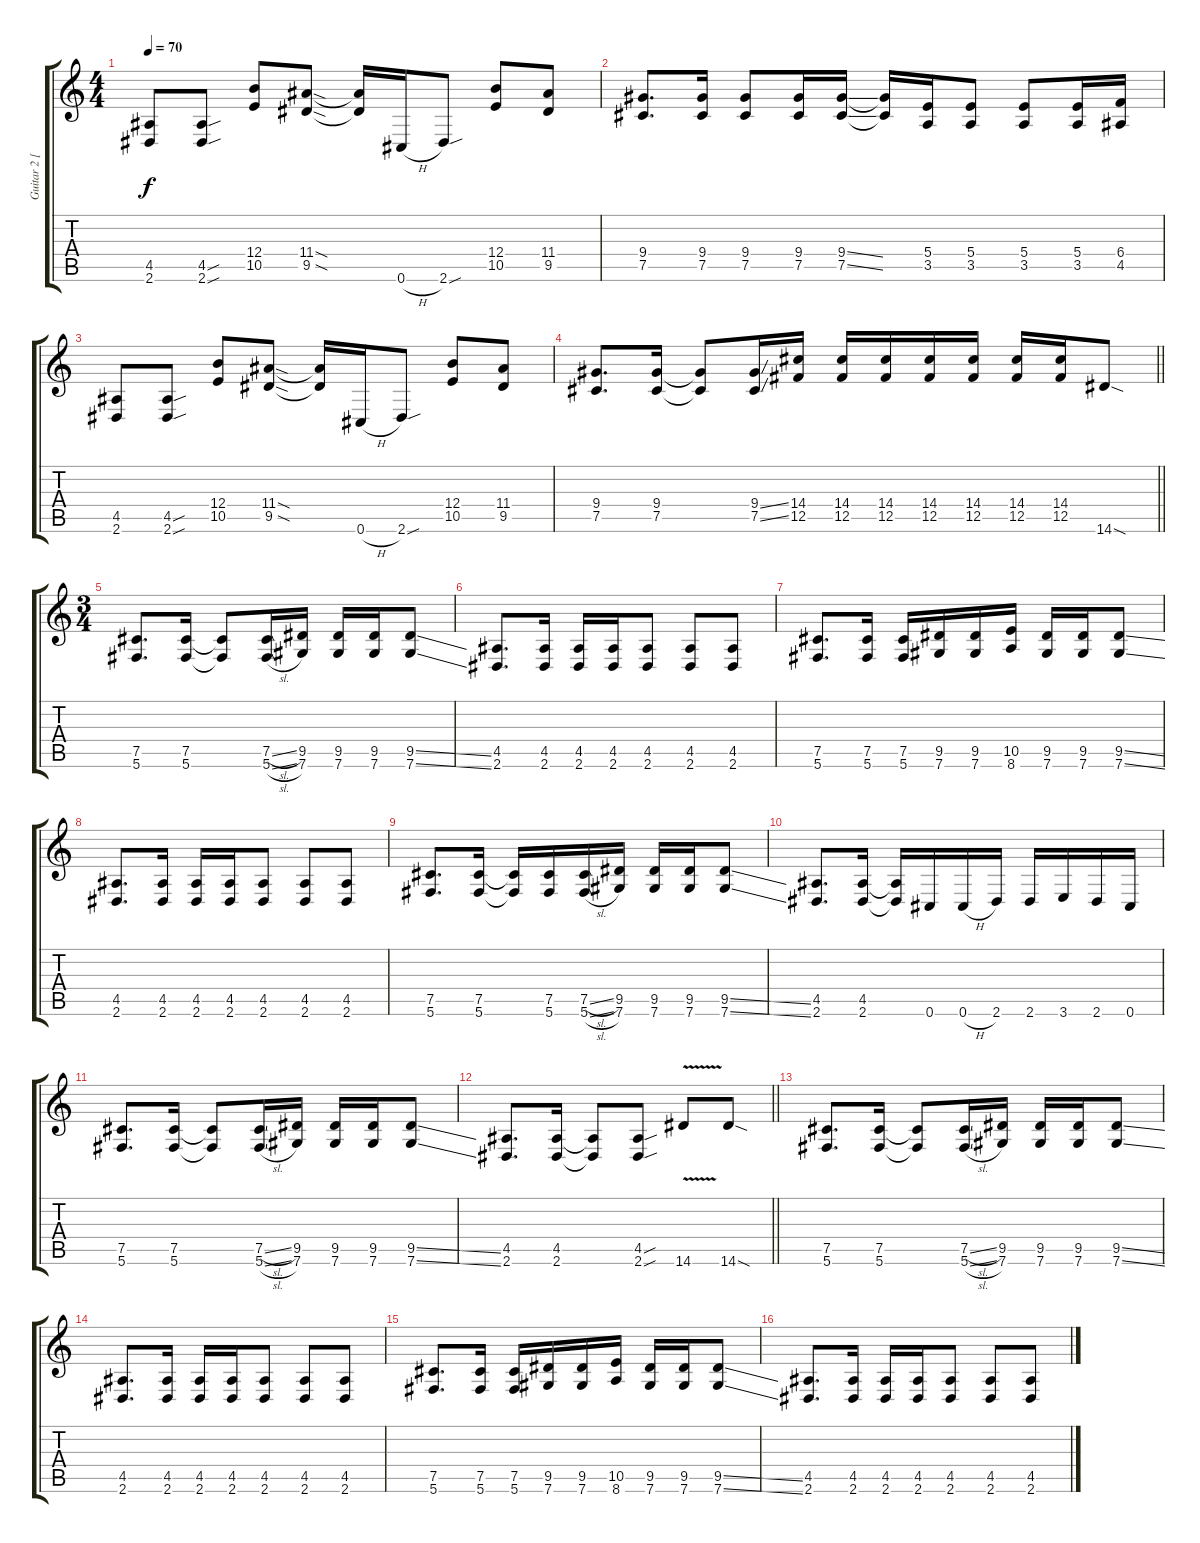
\track ("Guitar 2 [Dis]" "Guitar 2 [") {instrument distortionguitar}
\staff {score tabs}
\tuning (Db4 Ab3 E3 B2 Gb2 Db2) {hide}
\ts (4 4)
\tempo 70
\clef g2
\ks c
(4.5 2.6).8{dy f} (4.5{sou} 2.6{sou}).8 (12.4 10.5).8 (11.4{sod} 9.5{sod}).8 (11.4{t} 9.5{t}).16 0.6{h}.16 2.6{sou}.8 (12.4 10.5).8 (11.4 9.5).8 |
(9.4 7.5).8{d} (9.4 7.5).16 (9.4 7.5).8 (9.4 7.5).16 (9.4{ss} 7.5{ss}).16 (9.4{t} 7.5{t}).16 (5.4 3.5).16 (5.4 3.5).8 (5.4 3.5).8 (5.4 3.5).16 (6.4 4.5).16 |
(4.5 2.6).8 (4.5{sou} 2.6{sou}).8 (12.4 10.5).8 (11.4{sod} 9.5{sod}).8 (11.4{t} 9.5{t}).16 0.6{h}.16 2.6{sou}.8 (12.4 10.5).8 (11.4 9.5).8 |
\barLineRight lightlight
(9.4 7.5).8{d} (9.4 7.5).16 (9.4{t} 7.5{t}).8 (9.4{ss} 7.5{ss}).16 (14.4 12.5).16 (14.4 12.5).16 (14.4 12.5).16 (14.4 12.5).16 (14.4 12.5).16 (14.4 12.5).16 (14.4 12.5).16 14.6{sod}.8 |
\ts (3 4)
(7.5 5.6).8{d} (7.5 5.6).16 (7.5{t} 5.6{t}).8 (7.5{sl} 5.6{sl}).16 (9.5 7.6).16 (9.5 7.6).16 (9.5 7.6).16 (9.5{ss} 7.6{ss}).8 |
(4.5 2.6).8{d} (4.5 2.6).16 (4.5 2.6).16 (4.5 2.6).16 (4.5 2.6).8 (4.5 2.6).8 (4.5 2.6).8 |
(7.5 5.6).8{d} (7.5 5.6).16 (7.5 5.6).16 (9.5 7.6).16 (9.5 7.6).16 (10.5 8.6).16 (9.5 7.6).16 (9.5 7.6).16 (9.5{ss} 7.6{ss}).8 |
(4.5 2.6).8{d} (4.5 2.6).16 (4.5 2.6).16 (4.5 2.6).16 (4.5 2.6).8 (4.5 2.6).8 (4.5 2.6).8 |
(7.5 5.6).8{d} (7.5 5.6).16 (7.5{t} 5.6{t}).16 (7.5 5.6).16 (7.5{sl} 5.6{sl}).16 (9.5 7.6).16 (9.5 7.6).16 (9.5 7.6).16 (9.5{ss} 7.6{ss}).8 |
(4.5 2.6).8{d} (4.5 2.6).16 (4.5{t} 2.6{t}).16 0.6.16 0.6{h}.16 2.6.16 2.6.16 3.6.16 2.6.16 0.6.16 |
(7.5 5.6).8{d} (7.5 5.6).16 (7.5{t} 5.6{t}).8 (7.5{sl} 5.6{sl}).16 (9.5 7.6).16 (9.5 7.6).16 (9.5 7.6).16 (9.5{ss} 7.6{ss}).8 |
\barLineRight lightlight
(4.5 2.6).8{d} (4.5 2.6).16 (4.5{t} 2.6{t}).8 (4.5{sou} 2.6{sou}).8 14.6{v}.8 14.6{sod}.8 |
(7.5 5.6).8{d} (7.5 5.6).16 (7.5{t} 5.6{t}).8 (7.5{sl} 5.6{sl}).16 (9.5 7.6).16 (9.5 7.6).16 (9.5 7.6).16 (9.5{ss} 7.6{ss}).8 |
(4.5 2.6).8{d} (4.5 2.6).16 (4.5 2.6).16 (4.5 2.6).16 (4.5 2.6).8 (4.5 2.6).8 (4.5 2.6).8 |
(7.5 5.6).8{d} (7.5 5.6).16 (7.5 5.6).16 (9.5 7.6).16 (9.5 7.6).16 (10.5 8.6).16 (9.5 7.6).16 (9.5 7.6).16 (9.5{ss} 7.6{ss}).8 |
(4.5 2.6).8{d} (4.5 2.6).16 (4.5 2.6).16 (4.5 2.6).16 (4.5 2.6).8 (4.5 2.6).8 (4.5 2.6).8
